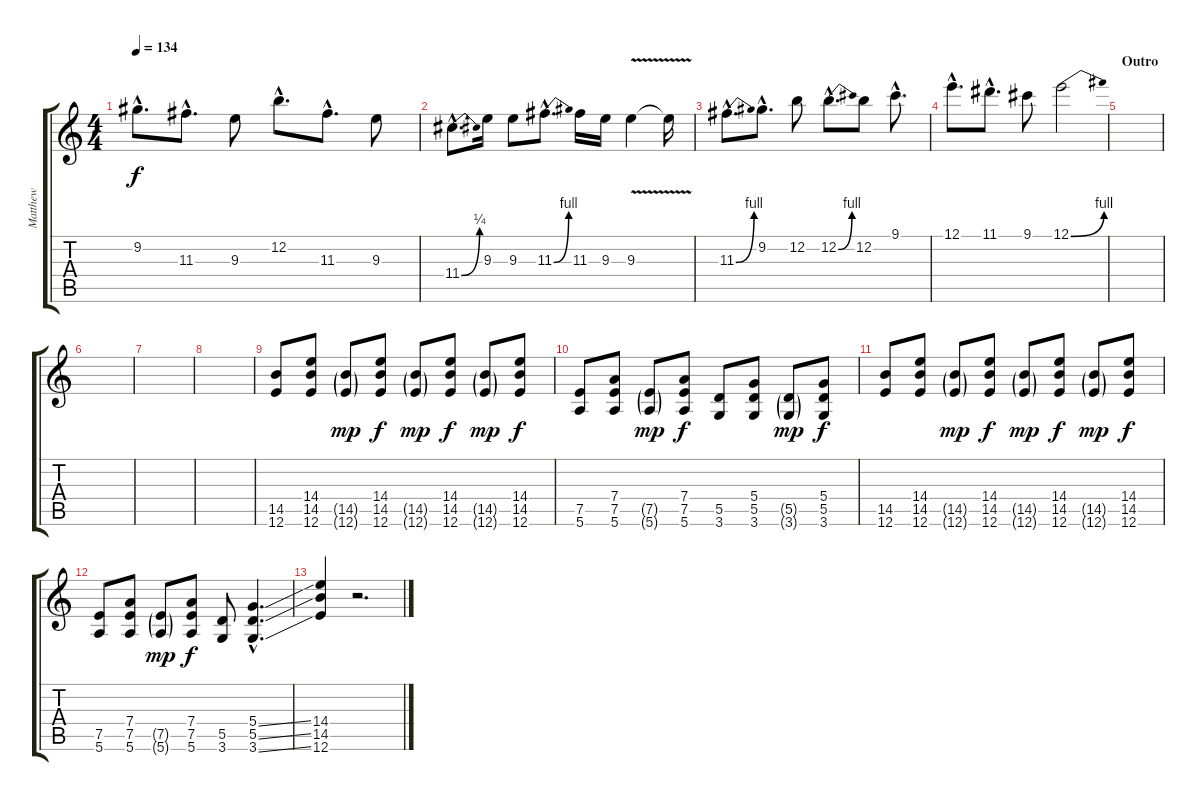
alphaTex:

\track ("Matthew" "Matthew") {instrument distortionguitar}
\staff {score tabs}
\tuning (E4 B3 G3 D3 A2 E2) {hide}
\ts (4 4)
\tempo 134
\clef g2
\ks c
9.2{hac}.8{d dy f} 11.3{hac}.8{d} 9.3.8 12.2{hac}.8{d} 11.3{hac}.8{d} 9.3.8 |
11.4{be (bend 0 0 60 1) hac}.8{d} 9.3.16 9.3.8 11.3{be (bend 0 0 60 4) hac}.8{d} 11.3.16 9.3.16 9.3{v}.4 9.3{t}.16 |
11.3{be (bend 0 0 60 4) hac}.8{d} 9.2{hac}.8{d} 12.2.8 12.2{be (bend 0 0 60 4) hac}.8{d} 12.2.8 9.1{hac}.8{d} |
12.1{hac}.8{d} 11.1{hac}.8{d} 9.1.8 12.1{be (bend 0 0 60 4)}.2 |
\section ("" "Outro")
|
|
|
|
(14.5 12.6).8{volume 13} (14.4 14.5 12.6).8 (14.5{g} 12.6{g}).8{dy mp} (14.4 14.5 12.6).8{dy f} (14.5{g} 12.6{g}).8{dy mp} (14.4 14.5 12.6).8{dy f} (14.5{g} 12.6{g}).8{dy mp} (14.4 14.5 12.6).8{dy f} |
(7.5 5.6).8 (7.4 7.5 5.6).8 (7.5{g} 5.6{g}).8{dy mp} (7.4 7.5 5.6).8{dy f} (5.5 3.6).8 (5.4 5.5 3.6).8 (5.5{g} 3.6{g}).8{dy mp} (5.4 5.5 3.6).8{dy f} |
(14.5 12.6).8{volume 13} (14.4 14.5 12.6).8 (14.5{g} 12.6{g}).8{dy mp} (14.4 14.5 12.6).8{dy f} (14.5{g} 12.6{g}).8{dy mp} (14.4 14.5 12.6).8{dy f} (14.5{g} 12.6{g}).8{dy mp} (14.4 14.5 12.6).8{dy f} |
(7.5 5.6).8 (7.4 7.5 5.6).8 (7.5{g} 5.6{g}).8{dy mp} (7.4 7.5 5.6).8{dy f} (5.5 3.6).8 (5.4{ss hac} 5.5{ss hac} 3.6{ss hac}).4{d} |
(14.4 14.5 12.6).4 r.2{d}
